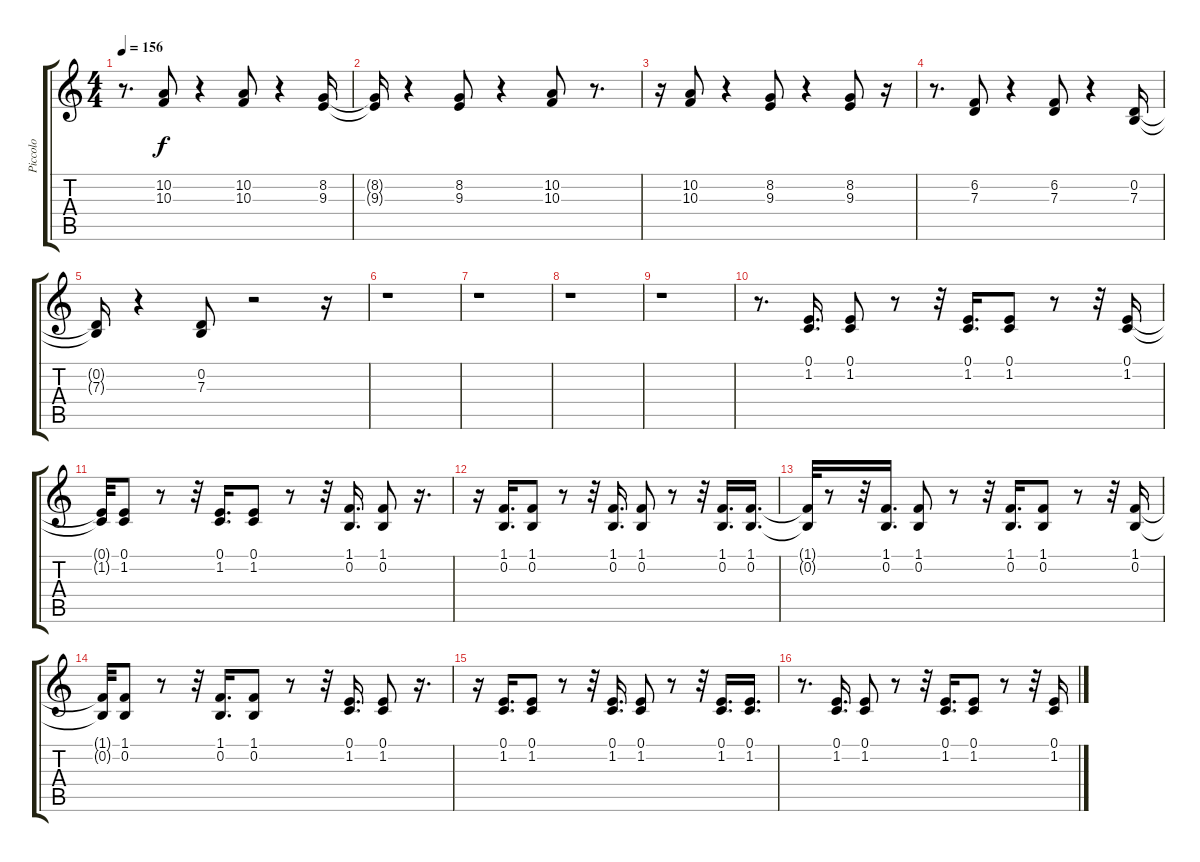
\track ("Piccolo" "Piccolo") {instrument piccolo}
\staff {score tabs}
\tuning (E4 B3 G3 D3 A2 E2) {hide}
\ts (4 4)
\tempo 156
\clef g2
\ks c
r.8{d dy f} (10.2 10.3).8 r.4 (10.2 10.3).8 r.4 (8.2 9.3).16 |
(8.2{t} 9.3{t}).16 r.4 (8.2 9.3).8 r.4 (10.2 10.3).8 r.8{d} |
r.16 (10.2 10.3).8 r.4 (8.2 9.3).8 r.4 (8.2 9.3).8 r.16 |
r.8{d} (6.2 7.3).8 r.4 (6.2 7.3).8 r.4 (0.2 7.3).16 |
(0.2{t} 7.3{t}).16 r.4 (0.2 7.3).8 r.2 r.16 |
r.1 |
r.1 |
r.1 |
r.1 |
r.8{d} (0.1 1.2).16{d volume 12} (0.1 1.2).8 r.8 r.32 (0.1 1.2).16{d} (0.1 1.2).8 r.8 r.32 (0.1 1.2).16 |
(0.1{t} 1.2{t}).32 (0.1 1.2).8 r.8 r.32 (0.1 1.2).16{d} (0.1 1.2).8 r.8 r.32 (1.1 0.2).16{d} (1.1 0.2).8 r.16{d} |
r.16 (1.1 0.2).16{d} (1.1 0.2).8 r.8 r.32 (1.1 0.2).16{d} (1.1 0.2).8 r.8 r.32 (1.1 0.2).16{d} (1.1 0.2).16{d} |
(1.1{t} 0.2{t}).32 r.8 r.32 (1.1 0.2).16{d} (1.1 0.2).8 r.8 r.32 (1.1 0.2).16{d} (1.1 0.2).8 r.8 r.32 (1.1 0.2).16 |
(1.1{t} 0.2{t}).32 (1.1 0.2).8 r.8 r.32 (1.1 0.2).16{d} (1.1 0.2).8 r.8 r.32 (0.1 1.2).16{d} (0.1 1.2).8 r.16{d} |
r.16 (0.1 1.2).16{d} (0.1 1.2).8 r.8 r.32 (0.1 1.2).16{d} (0.1 1.2).8 r.8 r.32 (0.1 1.2).16{d} (0.1 1.2).16{d} |
r.8{d} (0.1 1.2).16{d} (0.1 1.2).8 r.8 r.32 (0.1 1.2).16{d} (0.1 1.2).8 r.8 r.32 (0.1 1.2).16
